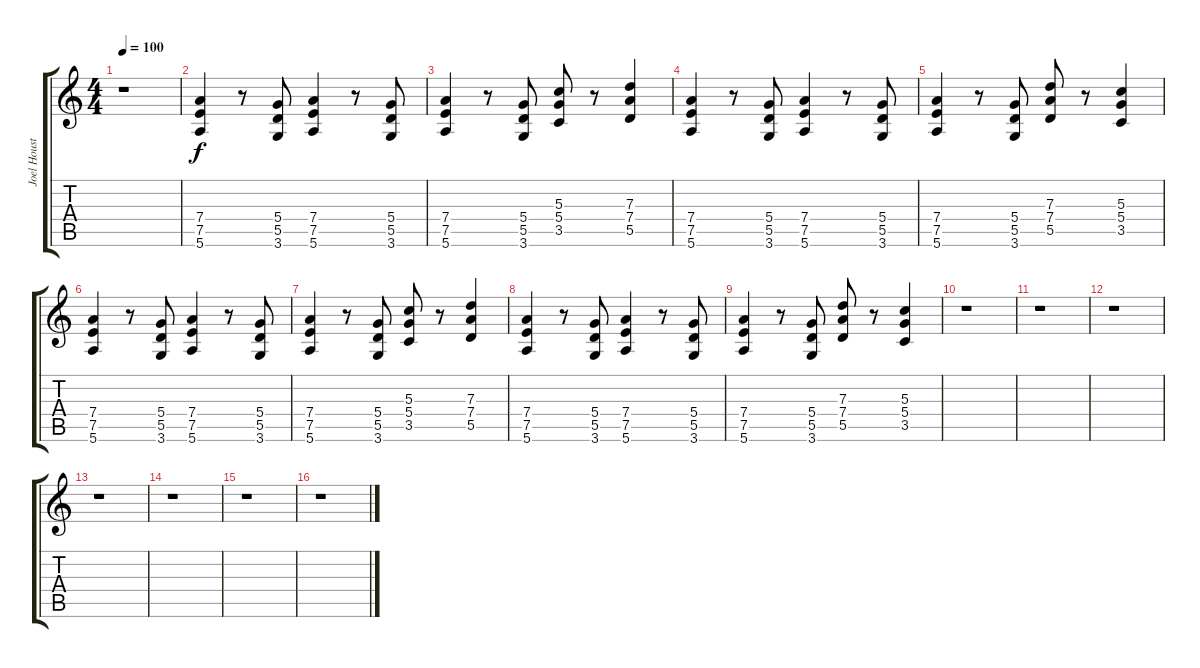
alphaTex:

\track ("Joel Houston" "Joel Houst") {instrument acousticguitarnylon}
\staff {score tabs}
\tuning (E4 B3 G3 D3 A2 E2) {hide}
\ts (4 4)
\tempo 100
\clef g2
\ks c
r.1{dy f instrument acousticguitarnylon} |
(7.4 7.5 5.6).4 r.8 (5.4 5.5 3.6).8 (7.4 7.5 5.6).4 r.8 (5.4 5.5 3.6).8 |
(7.4 7.5 5.6).4 r.8 (5.4 5.5 3.6).8 (5.3 5.4 3.5).8 r.8 (7.3 7.4 5.5).4 |
(7.4 7.5 5.6).4 r.8 (5.4 5.5 3.6).8 (7.4 7.5 5.6).4 r.8 (5.4 5.5 3.6).8 |
(7.4 7.5 5.6).4 r.8 (5.4 5.5 3.6).8 (7.3 7.4 5.5).8 r.8 (5.3 5.4 3.5).4 |
(7.4 7.5 5.6).4 r.8 (5.4 5.5 3.6).8 (7.4 7.5 5.6).4 r.8 (5.4 5.5 3.6).8 |
(7.4 7.5 5.6).4 r.8 (5.4 5.5 3.6).8 (5.3 5.4 3.5).8 r.8 (7.3 7.4 5.5).4 |
(7.4 7.5 5.6).4 r.8 (5.4 5.5 3.6).8 (7.4 7.5 5.6).4 r.8 (5.4 5.5 3.6).8 |
(7.4 7.5 5.6).4 r.8 (5.4 5.5 3.6).8 (7.3 7.4 5.5).8 r.8 (5.3 5.4 3.5).4 |
r.1 |
r.1 |
r.1 |
r.1 |
r.1 |
r.1 |
r.1
